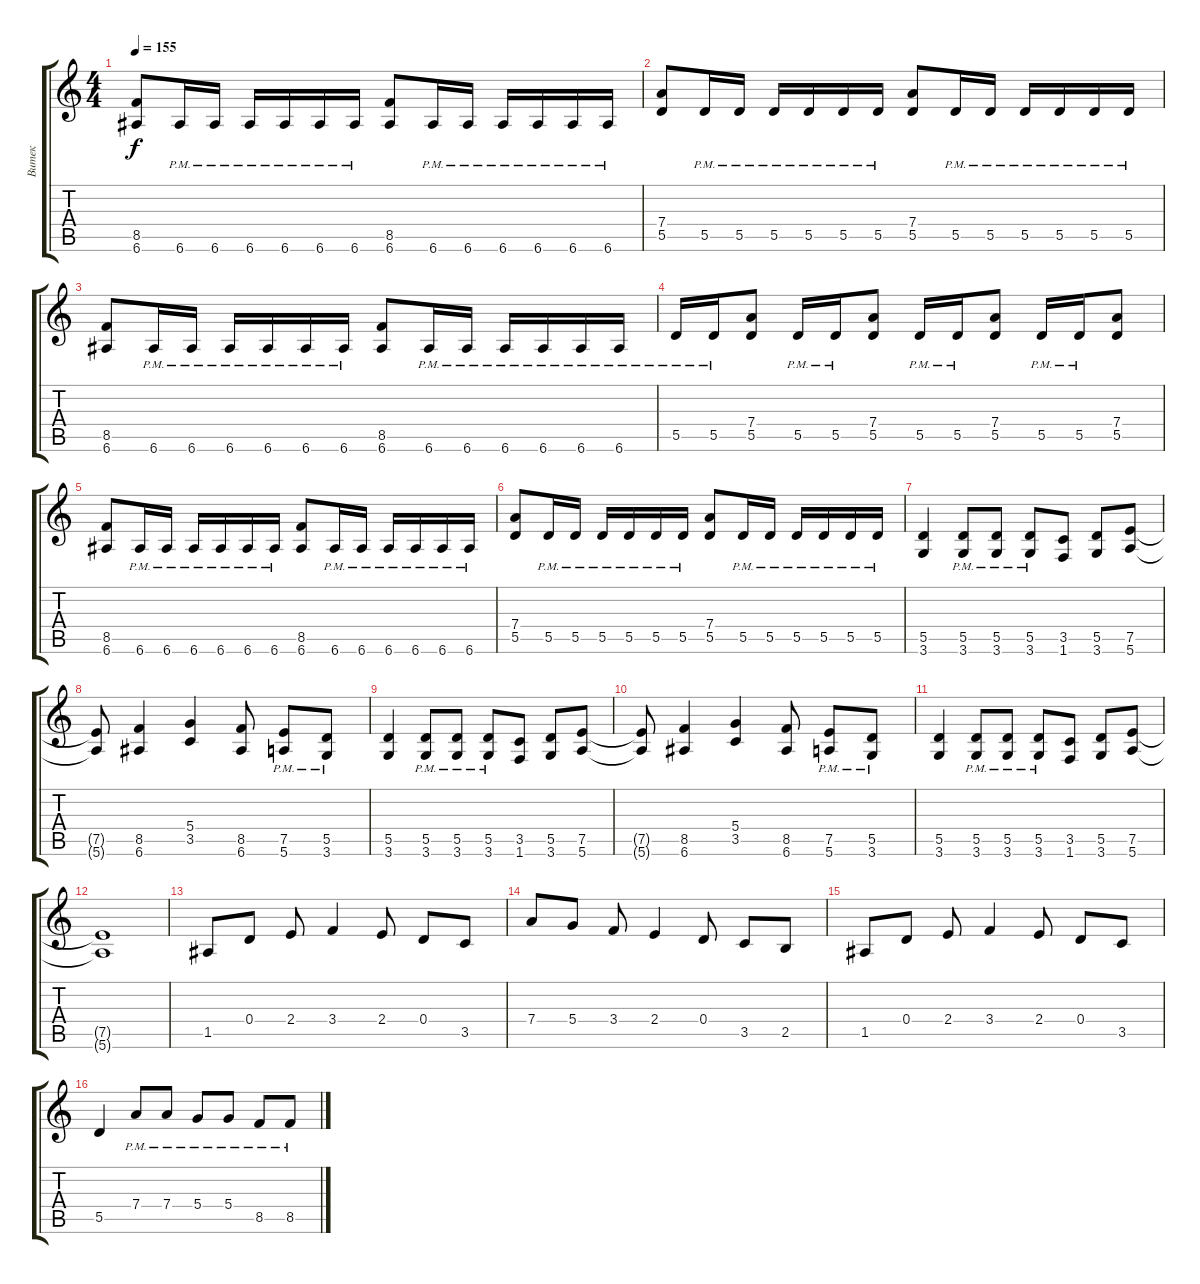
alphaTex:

\track ("Витек" "Витек") {instrument distortionguitar}
\staff {score tabs}
\tuning (E4 B3 G3 D3 A2 E2) {hide}
\ts (4 4)
\tempo 155
\clef g2
\ks c
(8.5 6.6).8{dy f} 6.6{pm}.16 6.6{pm}.16 6.6{pm}.16 6.6{pm}.16 6.6{pm}.16 6.6{pm}.16 (8.5 6.6).8 6.6{pm}.16 6.6{pm}.16 6.6{pm}.16 6.6{pm}.16 6.6{pm}.16 6.6{pm}.16 |
(7.4 5.5).8 5.5{pm}.16 5.5{pm}.16 5.5{pm}.16 5.5{pm}.16 5.5{pm}.16 5.5{pm}.16 (7.4 5.5).8 5.5{pm}.16 5.5{pm}.16 5.5{pm}.16 5.5{pm}.16 5.5{pm}.16 5.5{pm}.16 |
(8.5 6.6).8 6.6{pm}.16 6.6{pm}.16 6.6{pm}.16 6.6{pm}.16 6.6{pm}.16 6.6{pm}.16 (8.5 6.6).8 6.6{pm}.16 6.6{pm}.16 6.6{pm}.16 6.6{pm}.16 6.6{pm}.16 6.6{pm}.16 |
5.5{pm}.16 5.5{pm}.16 (7.4 5.5).8 5.5{pm}.16 5.5{pm}.16 (7.4 5.5).8 5.5{pm}.16 5.5{pm}.16 (7.4 5.5).8 5.5{pm}.16 5.5{pm}.16 (7.4 5.5).8 |
(8.5 6.6).8 6.6{pm}.16 6.6{pm}.16 6.6{pm}.16 6.6{pm}.16 6.6{pm}.16 6.6{pm}.16 (8.5 6.6).8 6.6{pm}.16 6.6{pm}.16 6.6{pm}.16 6.6{pm}.16 6.6{pm}.16 6.6{pm}.16 |
(7.4 5.5).8 5.5{pm}.16 5.5{pm}.16 5.5{pm}.16 5.5{pm}.16 5.5{pm}.16 5.5{pm}.16 (7.4 5.5).8 5.5{pm}.16 5.5{pm}.16 5.5{pm}.16 5.5{pm}.16 5.5{pm}.16 5.5{pm}.16 |
(5.5 3.6).4 (5.5{pm} 3.6{pm}).8 (5.5{pm} 3.6{pm}).8 (5.5{pm} 3.6{pm}).8 (3.5 1.6).8 (5.5 3.6).8 (7.5 5.6).8 |
(7.5{t} 5.6{t}).8 (8.5 6.6).4 (5.4 3.5).4 (8.5 6.6).8 (7.5{pm} 5.6).8 (5.5{pm} 3.6{pm}).8 |
(5.5 3.6).4 (5.5{pm} 3.6{pm}).8 (5.5{pm} 3.6{pm}).8 (5.5{pm} 3.6{pm}).8 (3.5 1.6).8 (5.5 3.6).8 (7.5 5.6).8 |
(7.5{t} 5.6{t}).8 (8.5 6.6).4 (5.4 3.5).4 (8.5 6.6).8 (7.5{pm} 5.6).8 (5.5{pm} 3.6{pm}).8 |
(5.5 3.6).4 (5.5{pm} 3.6{pm}).8 (5.5{pm} 3.6{pm}).8 (5.5{pm} 3.6{pm}).8 (3.5 1.6).8 (5.5 3.6).8 (7.5 5.6).8 |
(7.5{t} 5.6{t}).1 |
1.5.8 0.4.8 2.4.8 3.4.4 2.4.8 0.4.8 3.5.8 |
7.4.8 5.4.8 3.4.8 2.4.4 0.4.8 3.5.8 2.5.8 |
1.5.8 0.4.8 2.4.8 3.4.4 2.4.8 0.4.8 3.5.8 |
5.5.4 7.4{pm}.8 7.4{pm}.8 5.4{pm}.8 5.4{pm}.8 8.5{pm}.8 8.5{pm}.8
